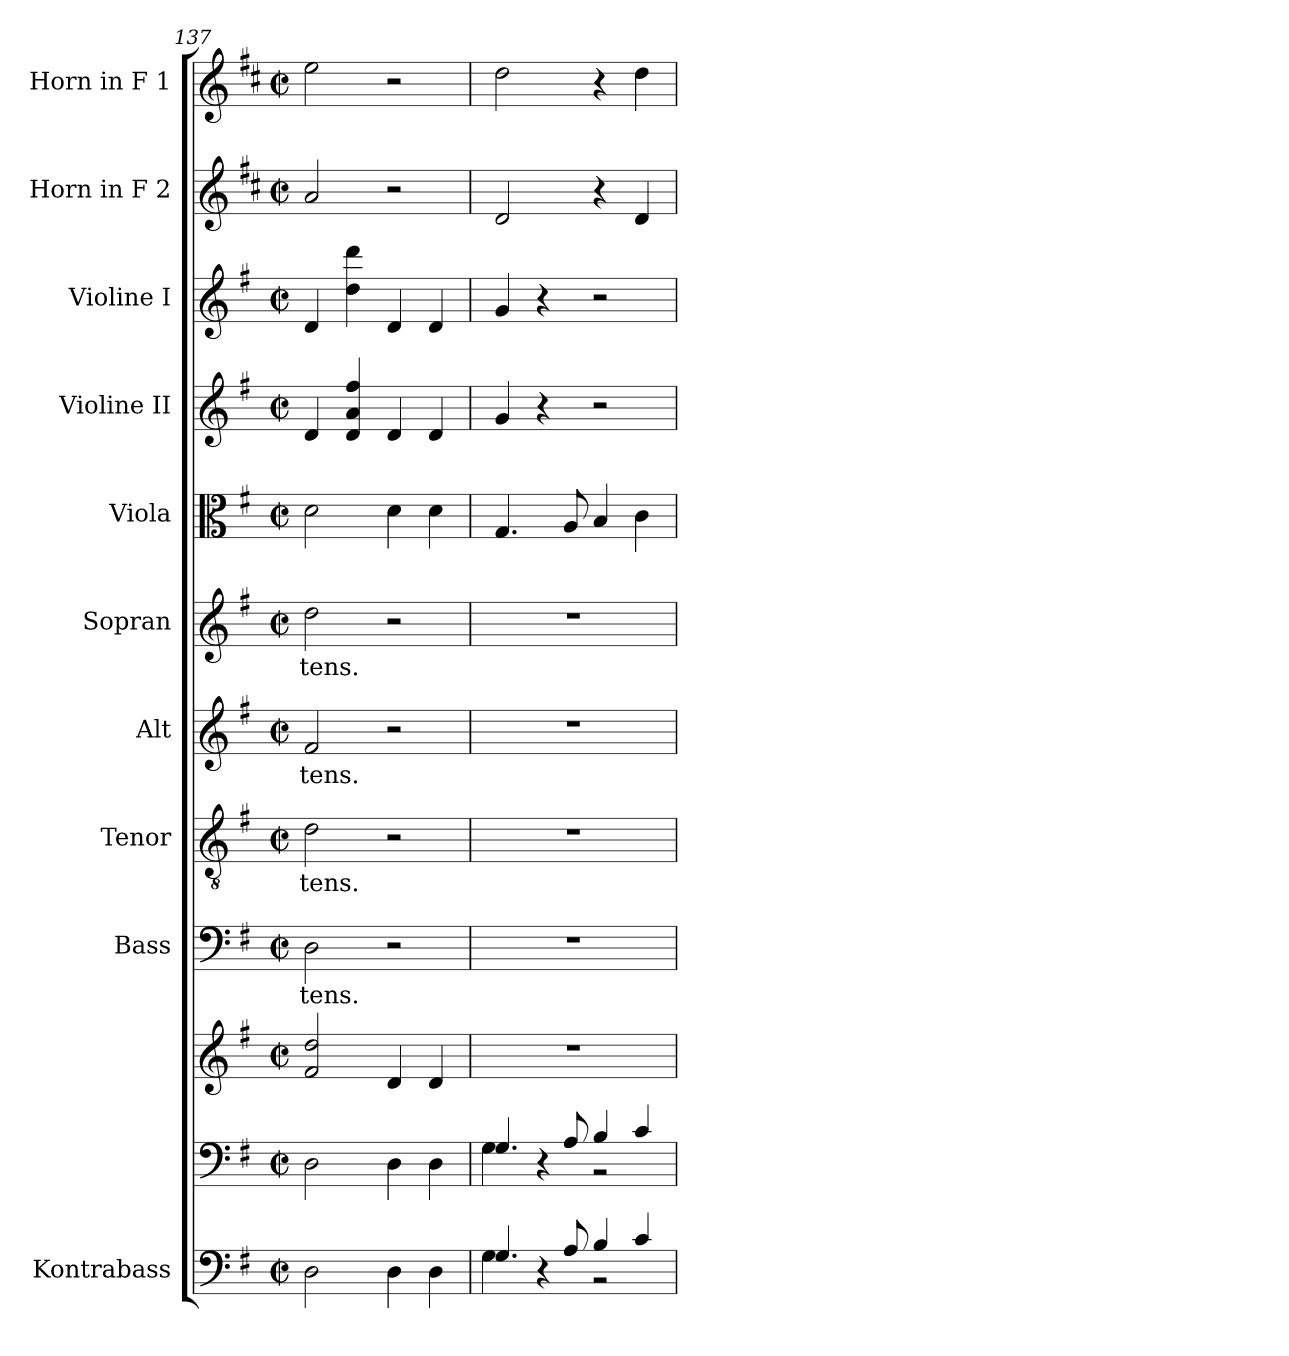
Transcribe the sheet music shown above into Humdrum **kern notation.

**kern	**kern	**kern	**kern	**text	**kern	**text	**kern	**text	**kern	**text	**kern	**kern	**kern	**kern	**kern
*part11	*part10	*part10	*part9	*part9	*part8	*part8	*part7	*part7	*part6	*part6	*part5	*part4	*part3	*part2	*part1
*staff12	*staff11	*staff10	*staff9	*staff9	*staff8	*staff8	*staff7	*staff7	*staff6	*staff6	*staff5	*staff4	*staff3	*staff2	*staff1
*I"Kontrabass	*	*	*I"Bass	*	*I"Tenor	*	*I"Alt	*	*I"Sopran	*	*I"Viola	*I"Violine II	*I"Violine I	*I"Horn in F 2	*I"Horn in F 1
*I'Kb.	*	*	*I'B.	*	*I'T.	*	*I'A.	*	*I'S.	*	*I'Vla.	*I'Vl. II	*I'Vl. I	*	*
*clefF4	*clefF4	*clefG2	*clefF4	*	*clefGv2	*	*clefG2	*	*clefG2	*	*clefC3	*clefG2	*clefG2	*clefG2	*clefG2
*ITrd7c12	*	*	*	*	*	*	*	*	*	*	*	*	*	*ITrd4c7	*ITrd4c7
*k[f#]	*k[f#]	*k[f#]	*k[f#]	*	*k[f#]	*	*k[f#]	*	*k[f#]	*	*k[f#]	*k[f#]	*k[f#]	*k[f#]	*k[f#]
*G:	*G:	*G:	*G:	*	*G:	*	*G:	*	*G:	*	*G:	*G:	*G:	*G:	*G:
*M2/2	*M2/2	*M2/2	*M2/2	*	*M2/2	*	*M2/2	*	*M2/2	*	*M2/2	*M2/2	*M2/2	*M2/2	*M2/2
*met(c|)	*met(c|)	*met(c|)	*met(c|)	*	*met(c|)	*	*met(c|)	*	*met(c|)	*	*met(c|)	*met(c|)	*met(c|)	*met(c|)	*met(c|)
=137	=137	=137	=137	=137	=137	=137	=137	=137	=137	=137	=137	=137	=137	=137	=137
!	!	!	!	!LO:LY:b	!	!LO:LY:b	!	!LO:LY:b	!	!LO:LY:b	!	!	!	!	!
2DD\	2D\	2f#/ 2dd/	2D\	-tens.	2d\	-tens.	2f#/	-tens.	2dd\	-tens.	2d\	4d/	4d/	2d/	2a\
.	.	.	.	.	.	.	.	.	.	.	.	4d/ 4a/ 4ff#/	4dd\ 4ddd\	.	.
4DD\	4D\	4d/	2r	.	2r	.	2r	.	2r	.	4d\	4d/	4d/	2r	2r
4DD\	4D\	4d/	.	.	.	.	.	.	.	.	4d\	4d/	4d/	.	.
=138	=138	=138	=138	=138	=138	=138	=138	=138	=138	=138	=138	=138	=138	=138	=138
*^	*^	*	*	*	*	*	*	*	*	*	*	*	*	*	*
4.GG/	4GG\	4.G/	4G\	1r	1r	.	1r	.	1r	.	1r	.	4.G/	4g/	4g/	2G/	2g\
.	4rC	.	4rC	.	.	.	.	.	.	.	.	.	.	4r	4r	.	.
8AA/	.	8A/	.	.	.	.	.	.	.	.	.	.	8A/	.	.	.	.
4BB/	2rBB	4B/	2rBB	.	.	.	.	.	.	.	.	.	4B/	2r	2r	4r	4r
4C/	.	4c/	.	.	.	.	.	.	.	.	.	.	4c\	.	.	4G/	4g\
*v	*v	*	*	*	*	*	*	*	*	*	*	*	*	*	*	*	*
*	*v	*v	*	*	*	*	*	*	*	*	*	*	*	*	*	*
=	=	=	=	=	=	=	=	=	=	=	=	=	=	=	=
*-	*-	*-	*-	*-	*-	*-	*-	*-	*-	*-	*-	*-	*-	*-	*-
